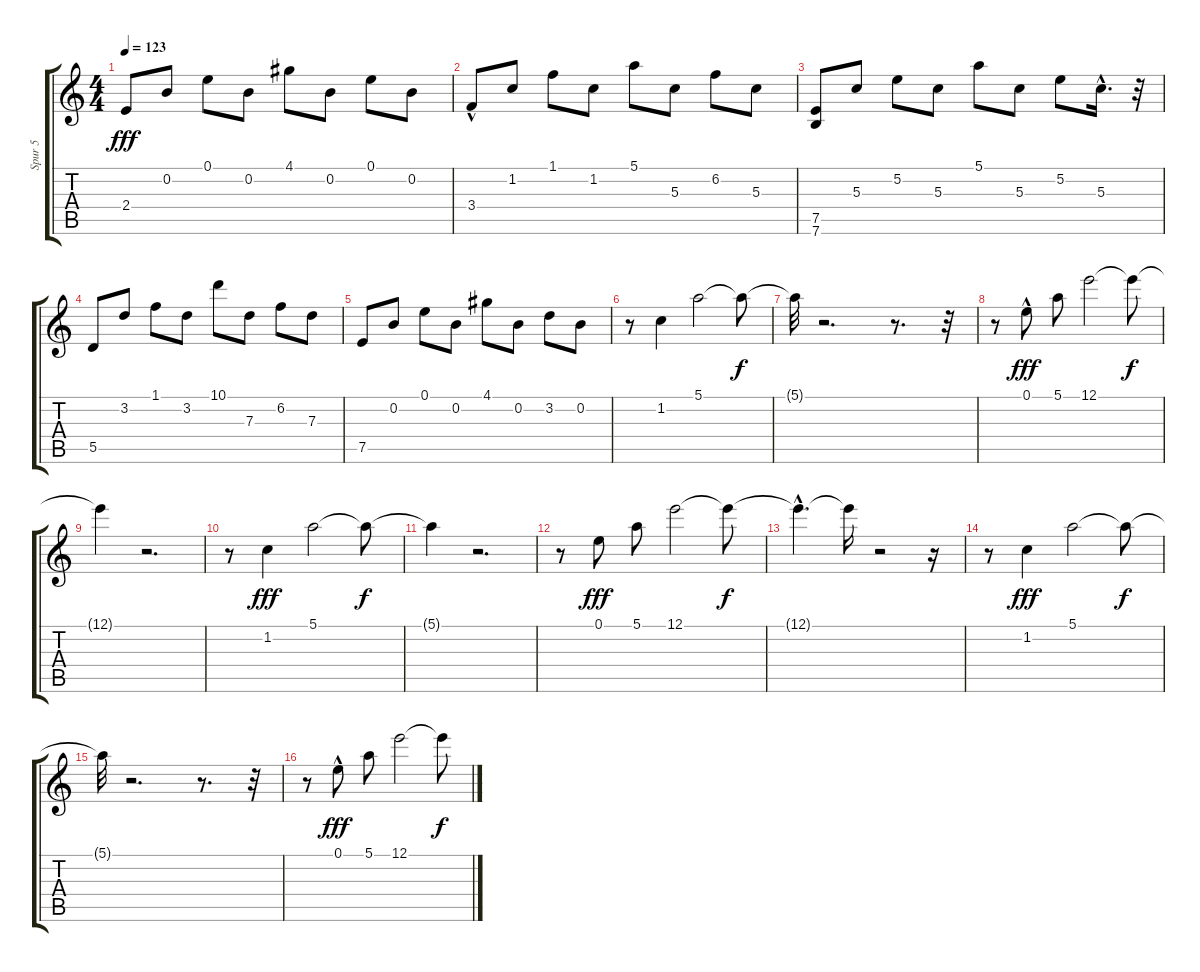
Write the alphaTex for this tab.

\track ("Spur 5" "Spur 5") {instrument acousticguitarsteel}
\staff {score tabs}
\tuning (E4 B3 G3 D3 A2 E2) {hide}
\ts (4 4)
\tempo 123
\clef g2
\ks c
2.4.8{dy fff} 0.2.8 0.1.8 0.2.8 4.1.8 0.2.8 0.1.8 0.2.8 |
3.4{hac}.8 1.2.8 1.1.8 1.2.8 5.1.8 5.3.8 6.2.8 5.3.8 |
(7.5 7.6).8 5.3.8 5.2.8 5.3.8 5.1.8 5.3.8 5.2.8 5.3{hac}.16{d} r.32 |
5.5.8 3.2.8 1.1.8 3.2.8 10.1.8 7.3.8 6.2.8 7.3.8 |
7.5.8 0.2.8 0.1.8 0.2.8 4.1.8 0.2.8 3.2.8 0.2.8 |
r.8 1.2.4 5.1.2 5.1{t}.8{dy f} |
5.1{t}.32 r.2{d} r.8{d} r.32 |
r.8 0.1{hac}.8{dy fff} 5.1.8 12.1.2 12.1{t}.8{dy f} |
12.1{t}.4 r.2{d} |
r.8 1.2.4{dy fff} 5.1.2 5.1{t}.8{dy f} |
5.1{t}.4 r.2{d} |
r.8 0.1.8{dy fff} 5.1.8 12.1.2 12.1{t}.8{dy f} |
12.1{hac t}.4{d} 12.1{t}.16 r.2 r.16 |
r.8 1.2.4{dy fff} 5.1.2 5.1{t}.8{dy f} |
5.1{t}.32 r.2{d} r.8{d} r.32 |
r.8 0.1{hac}.8{dy fff} 5.1.8 12.1.2 12.1{t}.8{dy f}
